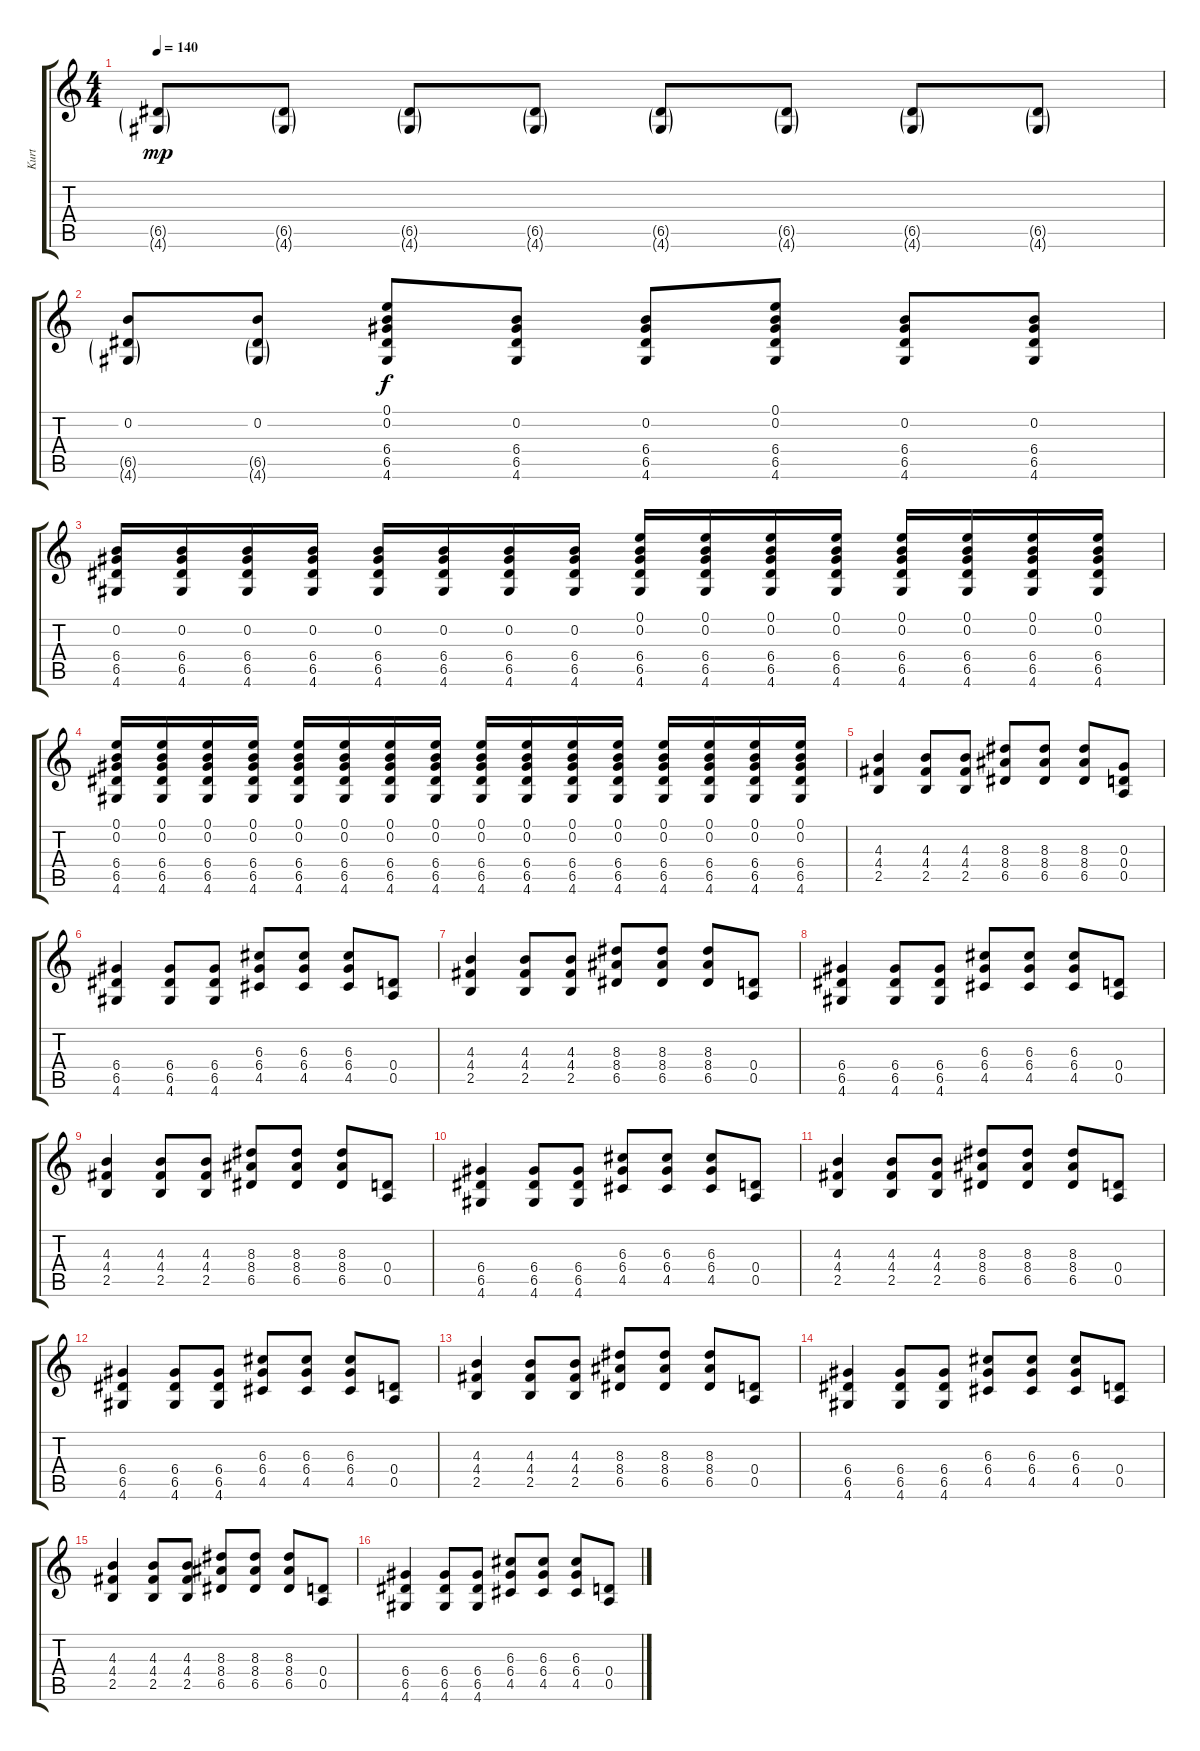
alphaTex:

\track ("Kurt" "Kurt") {instrument distortionguitar}
\staff {score tabs}
\tuning (E4 B3 G3 D3 A2 E2) {hide}
\ts (4 4)
\tempo 140
\clef g2
\ks c
(6.5{g} 4.6{g}).8{dy mp} (6.5{g} 4.6{g}).8 (6.5{g} 4.6{g}).8 (6.5{g} 4.6{g}).8 (6.5{g} 4.6{g}).8 (6.5{g} 4.6{g}).8 (6.5{g} 4.6{g}).8 (6.5{g} 4.6{g}).8 |
(0.2 6.5{g} 4.6{g}).8 (0.2 6.5{g} 4.6{g}).8 (0.1 0.2 6.4 6.5 4.6).8{dy f} (0.2 6.4 6.5 4.6).8 (0.2 6.4 6.5 4.6).8 (0.1 0.2 6.4 6.5 4.6).8 (0.2 6.4 6.5 4.6).8 (0.2 6.4 6.5 4.6).8 |
(0.2 6.4 6.5 4.6).16 (0.2 6.4 6.5 4.6).16 (0.2 6.4 6.5 4.6).16 (0.2 6.4 6.5 4.6).16 (0.2 6.4 6.5 4.6).16 (0.2 6.4 6.5 4.6).16 (0.2 6.4 6.5 4.6).16 (0.2 6.4 6.5 4.6).16 (0.1 0.2 6.4 6.5 4.6).16 (0.1 0.2 6.4 6.5 4.6).16 (0.1 0.2 6.4 6.5 4.6).16 (0.1 0.2 6.4 6.5 4.6).16 (0.1 0.2 6.4 6.5 4.6).16 (0.1 0.2 6.4 6.5 4.6).16 (0.1 0.2 6.4 6.5 4.6).16 (0.1 0.2 6.4 6.5 4.6).16 |
(0.1 0.2 6.4 6.5 4.6).16 (0.1 0.2 6.4 6.5 4.6).16 (0.1 0.2 6.4 6.5 4.6).16 (0.1 0.2 6.4 6.5 4.6).16 (0.1 0.2 6.4 6.5 4.6).16 (0.1 0.2 6.4 6.5 4.6).16 (0.1 0.2 6.4 6.5 4.6).16 (0.1 0.2 6.4 6.5 4.6).16 (0.1 0.2 6.4 6.5 4.6).16 (0.1 0.2 6.4 6.5 4.6).16 (0.1 0.2 6.4 6.5 4.6).16 (0.1 0.2 6.4 6.5 4.6).16 (0.1 0.2 6.4 6.5 4.6).16 (0.1 0.2 6.4 6.5 4.6).16 (0.1 0.2 6.4 6.5 4.6).16 (0.1 0.2 6.4 6.5 4.6).16 |
(4.3 4.4 2.5).4 (4.3 4.4 2.5).8 (4.3 4.4 2.5).8 (8.3 8.4 6.5).8 (8.3 8.4 6.5).8 (8.3 8.4 6.5).8 (0.3 0.4 0.5).8 |
(6.4 6.5 4.6).4 (6.4 6.5 4.6).8 (6.4 6.5 4.6).8 (6.3 6.4 4.5).8 (6.3 6.4 4.5).8 (6.3 6.4 4.5).8 (0.4 0.5).8 |
(4.3 4.4 2.5).4 (4.3 4.4 2.5).8 (4.3 4.4 2.5).8 (8.3 8.4 6.5).8 (8.3 8.4 6.5).8 (8.3 8.4 6.5).8 (0.4 0.5).8 |
(6.4 6.5 4.6).4 (6.4 6.5 4.6).8 (6.4 6.5 4.6).8 (6.3 6.4 4.5).8 (6.3 6.4 4.5).8 (6.3 6.4 4.5).8 (0.4 0.5).8 |
(4.3 4.4 2.5).4 (4.3 4.4 2.5).8 (4.3 4.4 2.5).8 (8.3 8.4 6.5).8 (8.3 8.4 6.5).8 (8.3 8.4 6.5).8 (0.4 0.5).8 |
(6.4 6.5 4.6).4 (6.4 6.5 4.6).8 (6.4 6.5 4.6).8 (6.3 6.4 4.5).8 (6.3 6.4 4.5).8 (6.3 6.4 4.5).8 (0.4 0.5).8 |
(4.3 4.4 2.5).4 (4.3 4.4 2.5).8 (4.3 4.4 2.5).8 (8.3 8.4 6.5).8 (8.3 8.4 6.5).8 (8.3 8.4 6.5).8 (0.4 0.5).8 |
(6.4 6.5 4.6).4 (6.4 6.5 4.6).8 (6.4 6.5 4.6).8 (6.3 6.4 4.5).8 (6.3 6.4 4.5).8 (6.3 6.4 4.5).8 (0.4 0.5).8 |
(4.3 4.4 2.5).4 (4.3 4.4 2.5).8 (4.3 4.4 2.5).8 (8.3 8.4 6.5).8 (8.3 8.4 6.5).8 (8.3 8.4 6.5).8 (0.4 0.5).8 |
(6.4 6.5 4.6).4 (6.4 6.5 4.6).8 (6.4 6.5 4.6).8 (6.3 6.4 4.5).8 (6.3 6.4 4.5).8 (6.3 6.4 4.5).8 (0.4 0.5).8 |
(4.3 4.4 2.5).4 (4.3 4.4 2.5).8 (4.3 4.4 2.5).8 (8.3 8.4 6.5).8 (8.3 8.4 6.5).8 (8.3 8.4 6.5).8 (0.4 0.5).8 |
(6.4 6.5 4.6).4 (6.4 6.5 4.6).8 (6.4 6.5 4.6).8 (6.3 6.4 4.5).8 (6.3 6.4 4.5).8 (6.3 6.4 4.5).8 (0.4 0.5).8
